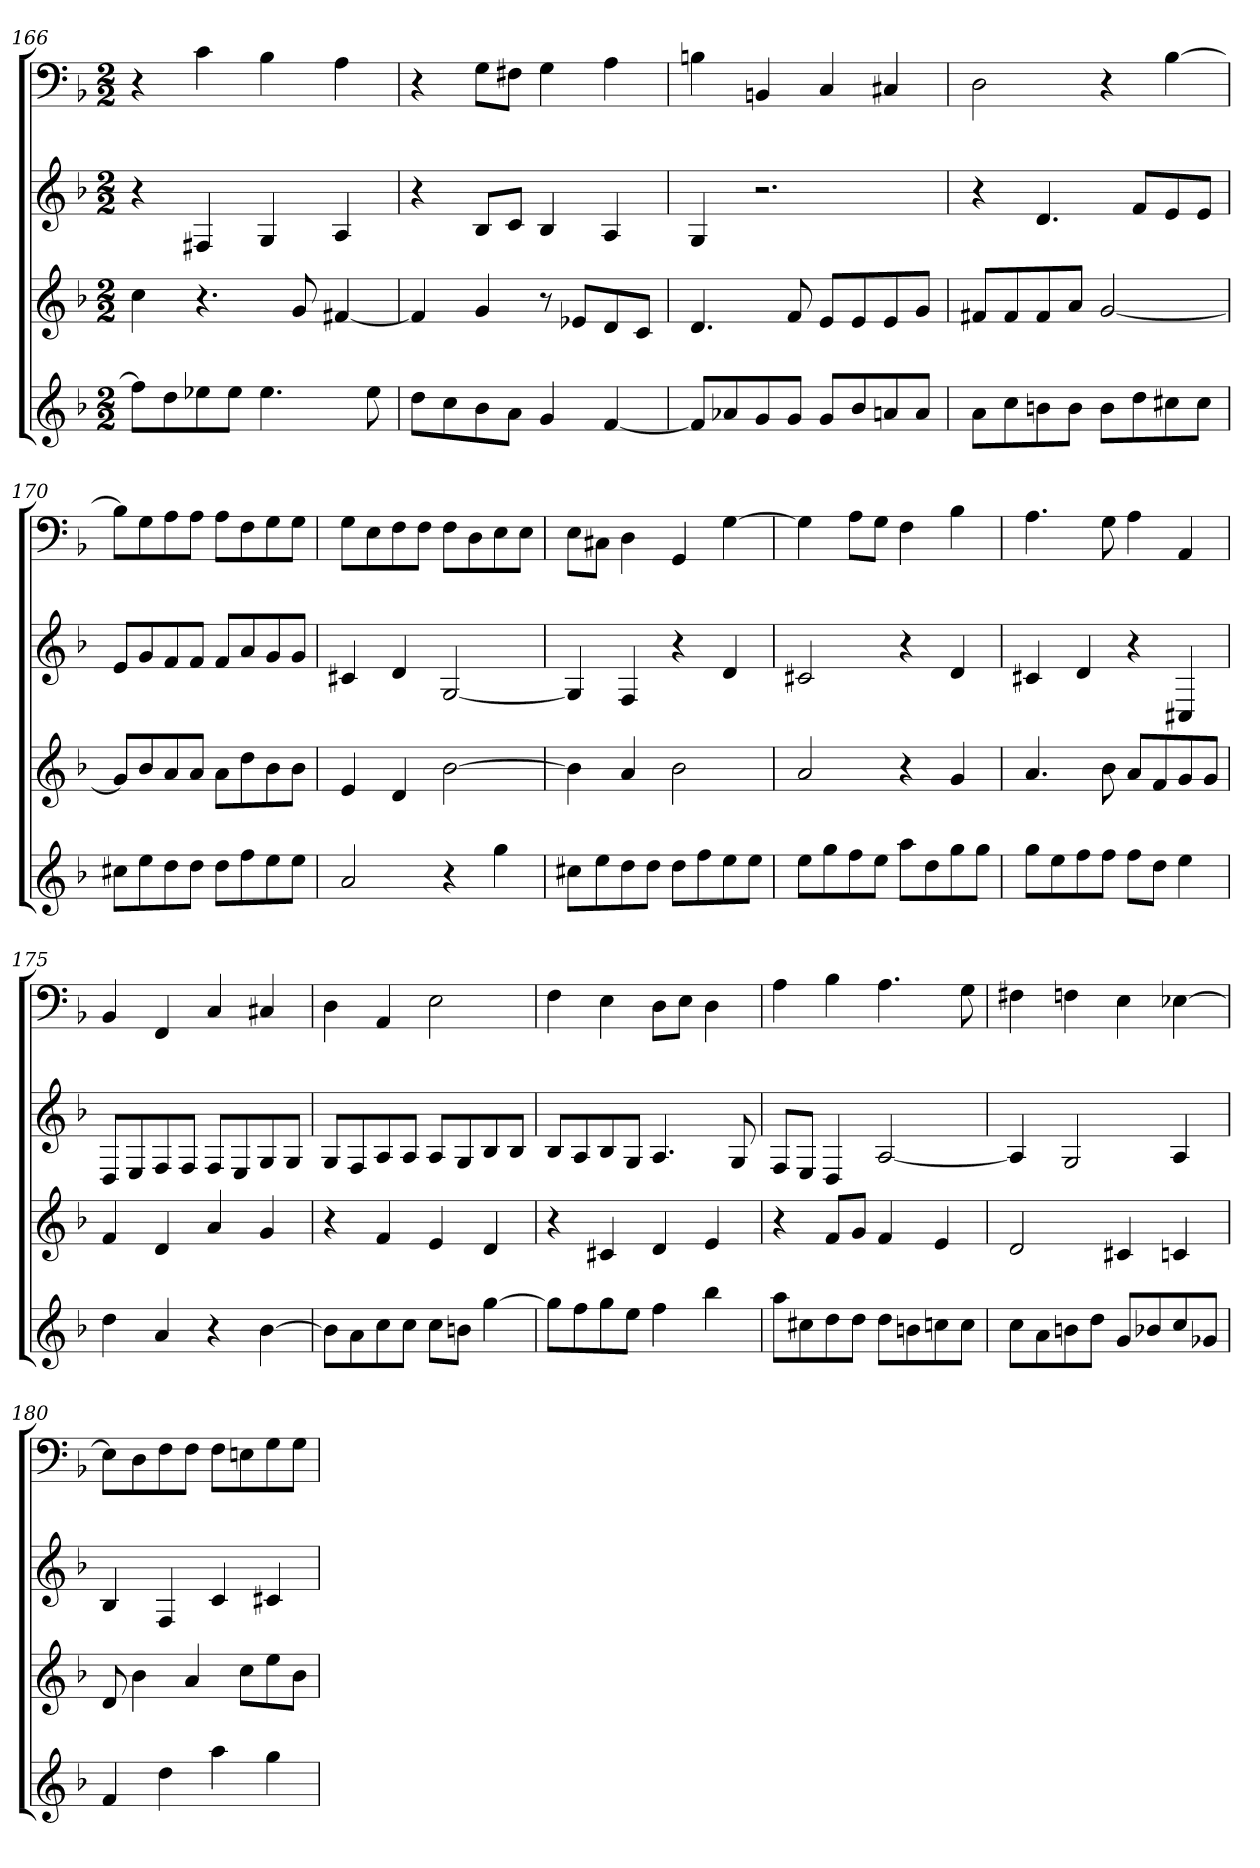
**kern	**kern	**kern	**kern
*part4	*part3	*part2	*part1
*staff4	*staff3	*staff2	*staff1
*k[b-]	*k[b-]	*k[b-]	*k[b-]
*d:	*d:	*d:	*d:
*M2/2	*M2/2	*M2/2	*M2/2
=166	=166	=166	=166
8ffL]	4cc	4r	4r
8dd	.	.	.
8ee-X	4.r	4F#X	4c
8ee-J	.	.	.
4.ee-	.	4G	4B-
.	8g	.	.
.	[4f#X	4A	4A
8ee-	.	.	.
=167	=167	=167	=167
8ddL	4f#]	4r	4r
8cc	.	.	.
8b-	4g	8B-L	8GL
8aJ	.	8cJ	8F#XJ
4g	8r	4B-	4G
.	8e-XL	.	.
[4f	8d	4A	4A
.	8cJ	.	.
=168	=168	=168	=168
8fL]	4.d	4G	4Bn
8a-X	.	.	.
8g	.	2.r	4BBn
8gJ	8f	.	.
8gL	8eL	.	4C
8b-	8e	.	.
8an	8e	.	4C#X
8aJ	8gJ	.	.
=169	=169	=169	=169
8aL	8f#XL	4r	2D
8cc	8f#	.	.
8bn	8f#	4.d	.
8bJ	8aJ	.	.
8bL	[2g	.	4r
8dd	.	8fL	.
8cc#X	.	8e	[4B-
8cc#J	.	8eJ	.
=170	=170	=170	=170
8cc#XL	8gL]	8eL	8B-L]
8ee	8b-	8g	8G
8dd	8a	8f	8A
8ddJ	8aJ	8fJ	8AJ
8ddL	8aL	8fL	8AL
8ff	8dd	8a	8F
8ee	8b-	8g	8G
8eeJ	8b-J	8gJ	8GJ
=171	=171	=171	=171
2a	4e	4c#X	8GL
.	.	.	8E
.	4d	4d	8F
.	.	.	8FJ
4r	[2b-	[2G	8FL
.	.	.	8D
4gg	.	.	8E
.	.	.	8EJ
=172	=172	=172	=172
8cc#XL	4b-]	4G]	8EL
8ee	.	.	8C#XJ
8dd	4a	4F	4D
8ddJ	.	.	.
8ddL	2b-	4r	4GG
8ff	.	.	.
8ee	.	4d	[4G
8eeJ	.	.	.
=173	=173	=173	=173
8eeL	2a	2c#X	4G]
8gg	.	.	.
8ff	.	.	8AL
8eeJ	.	.	8GJ
8aaL	4r	4r	4F
8dd	.	.	.
8gg	4g	4d	4B-
8ggJ	.	.	.
=174	=174	=174	=174
8ggL	4.a	4c#X	4.A
8ee	.	.	.
8ff	.	4d	.
8ffJ	8b-	.	8G
8ffL	8aL	4r	4A
8ddJ	8f	.	.
4ee	8g	4C#X	4AA
.	8gJ	.	.
=175	=175	=175	=175
4dd	4f	8DL	4BB-
.	.	8E	.
4a	4d	8F	4FF
.	.	8FJ	.
4r	4a	8FL	4C
.	.	8E	.
[4b-	4g	8G	4C#X
.	.	8GJ	.
=176	=176	=176	=176
8b-L]	4r	8GL	4D
8a	.	8F	.
8cc	4f	8A	4AA
8ccJ	.	8AJ	.
8ccL	4e	8AL	2E
8bnJ	.	8G	.
[4gg	4d	8B-	.
.	.	8B-J	.
=177	=177	=177	=177
8ggL]	4r	8B-L	4F
8ff	.	8A	.
8gg	4c#X	8B-	4E
8eeJ	.	8GJ	.
4ff	4d	4.A	8DL
.	.	.	8EJ
4bb-	4e	.	4D
.	.	8G	.
=178	=178	=178	=178
8aaL	4r	8FL	4A
8cc#X	.	8EJ	.
8dd	8fL	4D	4B-
8ddJ	8gJ	.	.
8ddL	4f	[2A	4.A
8bn	.	.	.
8ccn	4e	.	.
8ccJ	.	.	8G
=179	=179	=179	=179
8ccL	2d	4A]	4F#X
8a	.	.	.
8bn	.	2G	4Fn
8ddJ	.	.	.
8gL	4c#X	.	4E
8b-X	.	.	.
8cc	4cn	4A	[4E-X
8g-XJ	.	.	.
=180	=180	=180	=180
4f	8d	4B-	8E-L]
.	4b-	.	8D
4dd	.	4F	8F
.	4a	.	8FJ
4aa	.	4c	8FL
.	8ccL	.	8En
4gg	8ee	4c#X	8G
.	8b-J	.	8GJ
=	=	=	=
*-	*-	*-	*-
